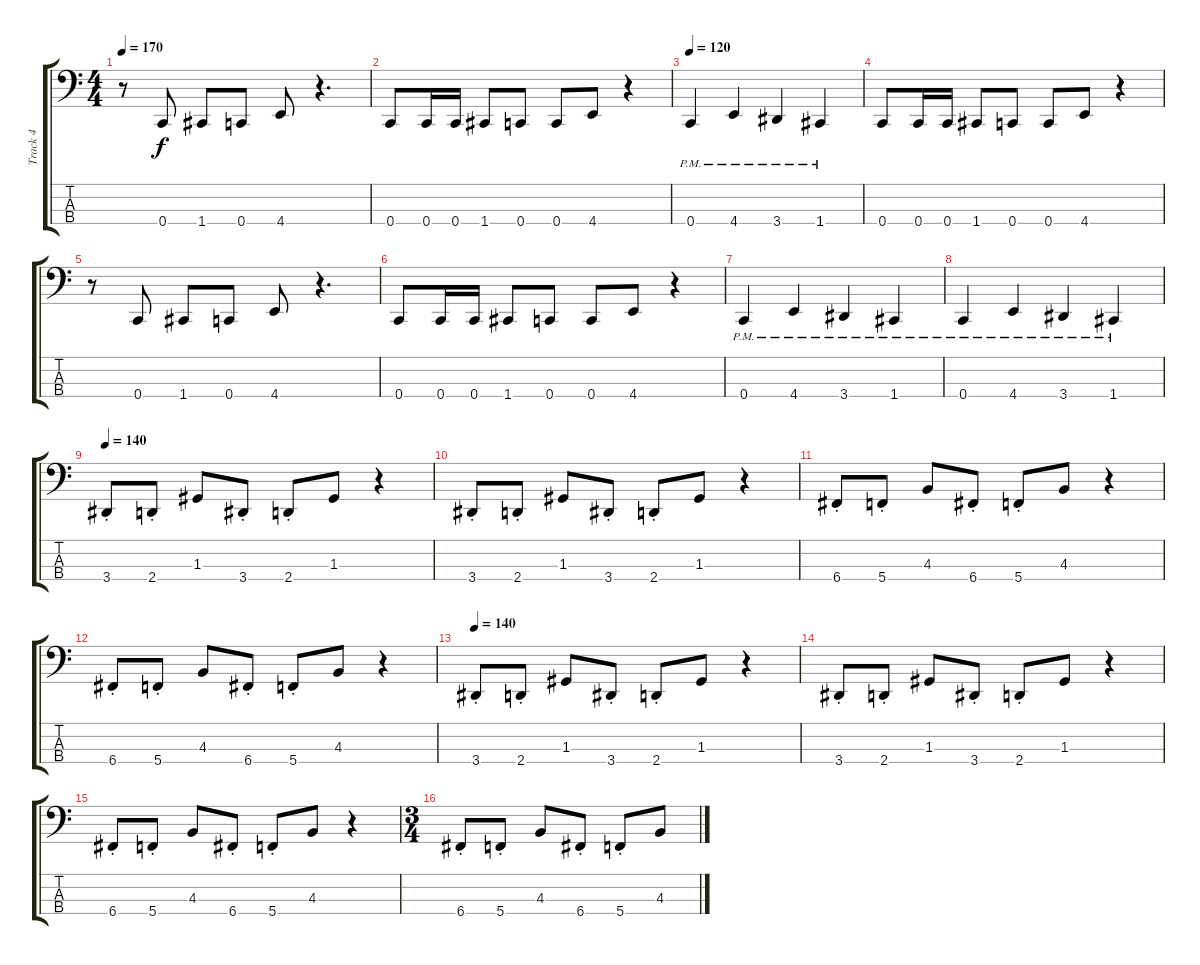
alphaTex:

\track ("Track 4" "Track 4") {instrument electricbasspick}
\staff {score tabs}
\tuning (F2 C2 G1 C1) {hide}
\ts (4 4)
\tempo 170
\clef f4
\ks c
r.8{dy f} 0.4.8 1.4.8 0.4.8 4.4.8 r.4{d} |
0.4.8 0.4.16 0.4.16 1.4.8 0.4.8 0.4.8 4.4.8 r.4 |
\tempo 120
0.4{pm}.4 4.4{pm}.4 3.4{pm}.4 1.4{pm}.4 |
0.4.8 0.4.16 0.4.16 1.4.8 0.4.8 0.4.8 4.4.8 r.4 |
r.8 0.4.8 1.4.8 0.4.8 4.4.8 r.4{d} |
0.4.8 0.4.16 0.4.16 1.4.8 0.4.8 0.4.8 4.4.8 r.4 |
0.4{pm}.4 4.4{pm}.4 3.4{pm}.4 1.4{pm}.4 |
0.4{pm}.4 4.4{pm}.4 3.4{pm}.4 1.4{pm}.4 |
\tempo 140
3.4{st}.8 2.4{st}.8 1.3.8 3.4{st}.8 2.4{st}.8 1.3.8 r.4 |
3.4{st}.8 2.4{st}.8 1.3.8 3.4{st}.8 2.4{st}.8 1.3.8 r.4 |
6.4{st}.8 5.4{st}.8 4.3.8 6.4{st}.8 5.4{st}.8 4.3.8 r.4 |
6.4{st}.8 5.4{st}.8 4.3.8 6.4{st}.8 5.4{st}.8 4.3.8 r.4 |
\tempo 140
3.4{st}.8 2.4{st}.8 1.3.8 3.4{st}.8 2.4{st}.8 1.3.8 r.4 |
3.4{st}.8 2.4{st}.8 1.3.8 3.4{st}.8 2.4{st}.8 1.3.8 r.4 |
6.4{st}.8 5.4{st}.8 4.3.8 6.4{st}.8 5.4{st}.8 4.3.8 r.4 |
\ts (3 4)
6.4{st}.8 5.4{st}.8 4.3.8 6.4{st}.8 5.4{st}.8 4.3.8
